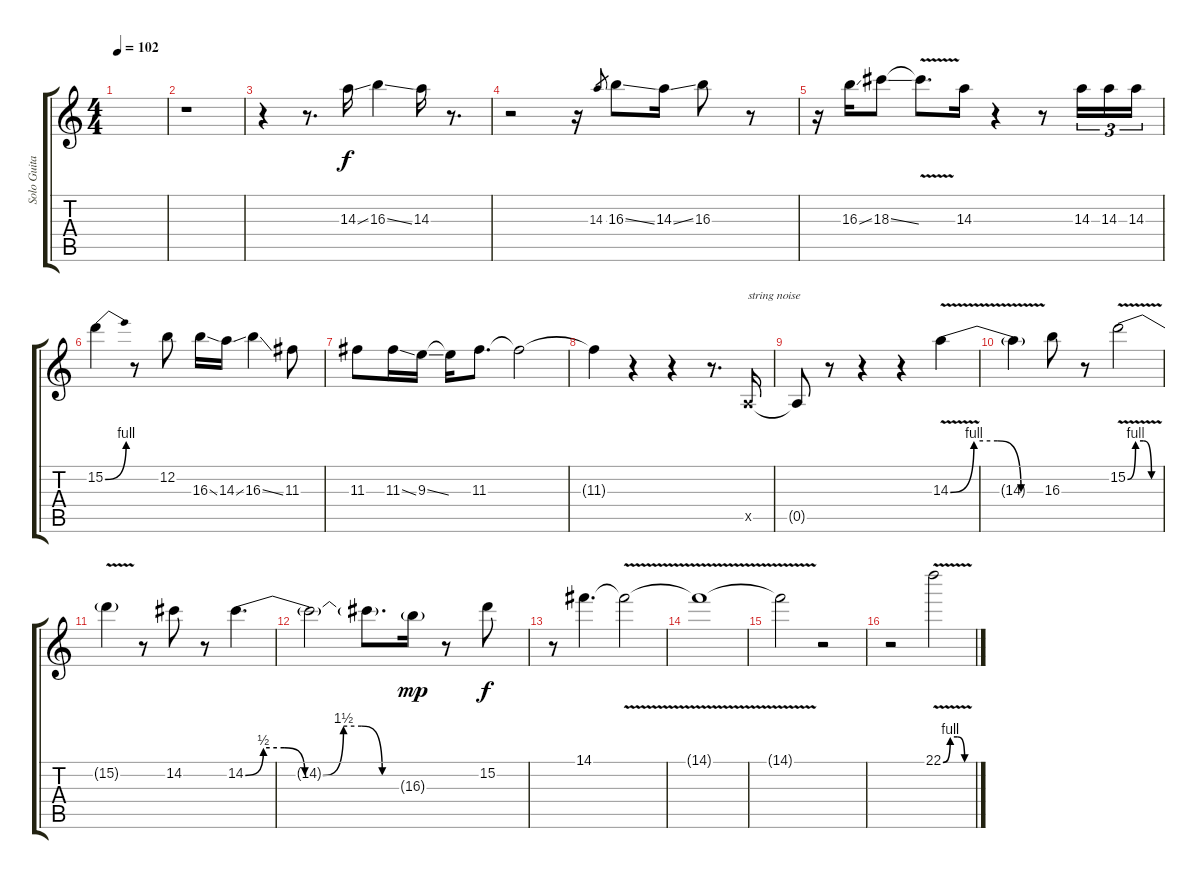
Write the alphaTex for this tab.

\track ("Solo Guitar" "Solo Guita") {instrument distortionguitar}
\staff {score tabs}
\tuning (E4 B3 G3 D3 A2 E2) {hide}
\ts (4 4)
\tempo 102
\clef g2
\ks c
|
r.1 |
r.4 r.8{d} 14.3{ss}.16 16.3{ss}.4 14.3.16 r.8{d} |
r.2 r.16 14.3.8{gr} 16.3{ss}.8 14.3{ss}.16 16.3.8 r.8 |
r.16 16.3{ss}.16 18.3{ss}.8 18.3{v t}.8{d} 14.3.16 r.4 r.8 14.3.16{tu (3 2)} 14.3.16{tu (3 2)} 14.3.16{tu (3 2)} |
15.2{be (bend 0 0 60 4)}.4 r.8 12.2.8 16.3{ss}.16 14.3{ss}.16 16.3{ss}.4 11.3.8 |
11.3.8 11.3{ss}.16 9.3{ss}.16 9.3{t}.16 11.3.8{d} 11.3{t}.2 |
11.3{t}.4 r.4 r.4 r.8{d} 0.5{x}.16{txt "string noise"} |
0.5{t}.8 r.8 r.4 r.4 14.3{be (custom 0 0 15 4 30 4 45 0 60 0) v}.4 |
14.3{t}.4 16.3.8 r.8 15.2{be (custom 0 0 15 4 30 4 45 0 60 0) v}.2 |
15.2{t}.4 r.8 14.2.8 r.8 14.2{be (custom 0 0 7 2 15 2 23 0 30 0 38 6 45 6 53 0 60 0)}.4{d} |
14.2{t}.2 14.2{t}.8{d} 16.3{g}.16{dy mp} r.8 15.2.8{dy f} |
r.8 14.1.4{d} 14.1{v t}.2 |
14.1{v t}.1 |
14.1{v t}.2 r.2 |
r.2 22.1{be (custom 0 0 15 4 30 4 45 0 60 0) v}.2
